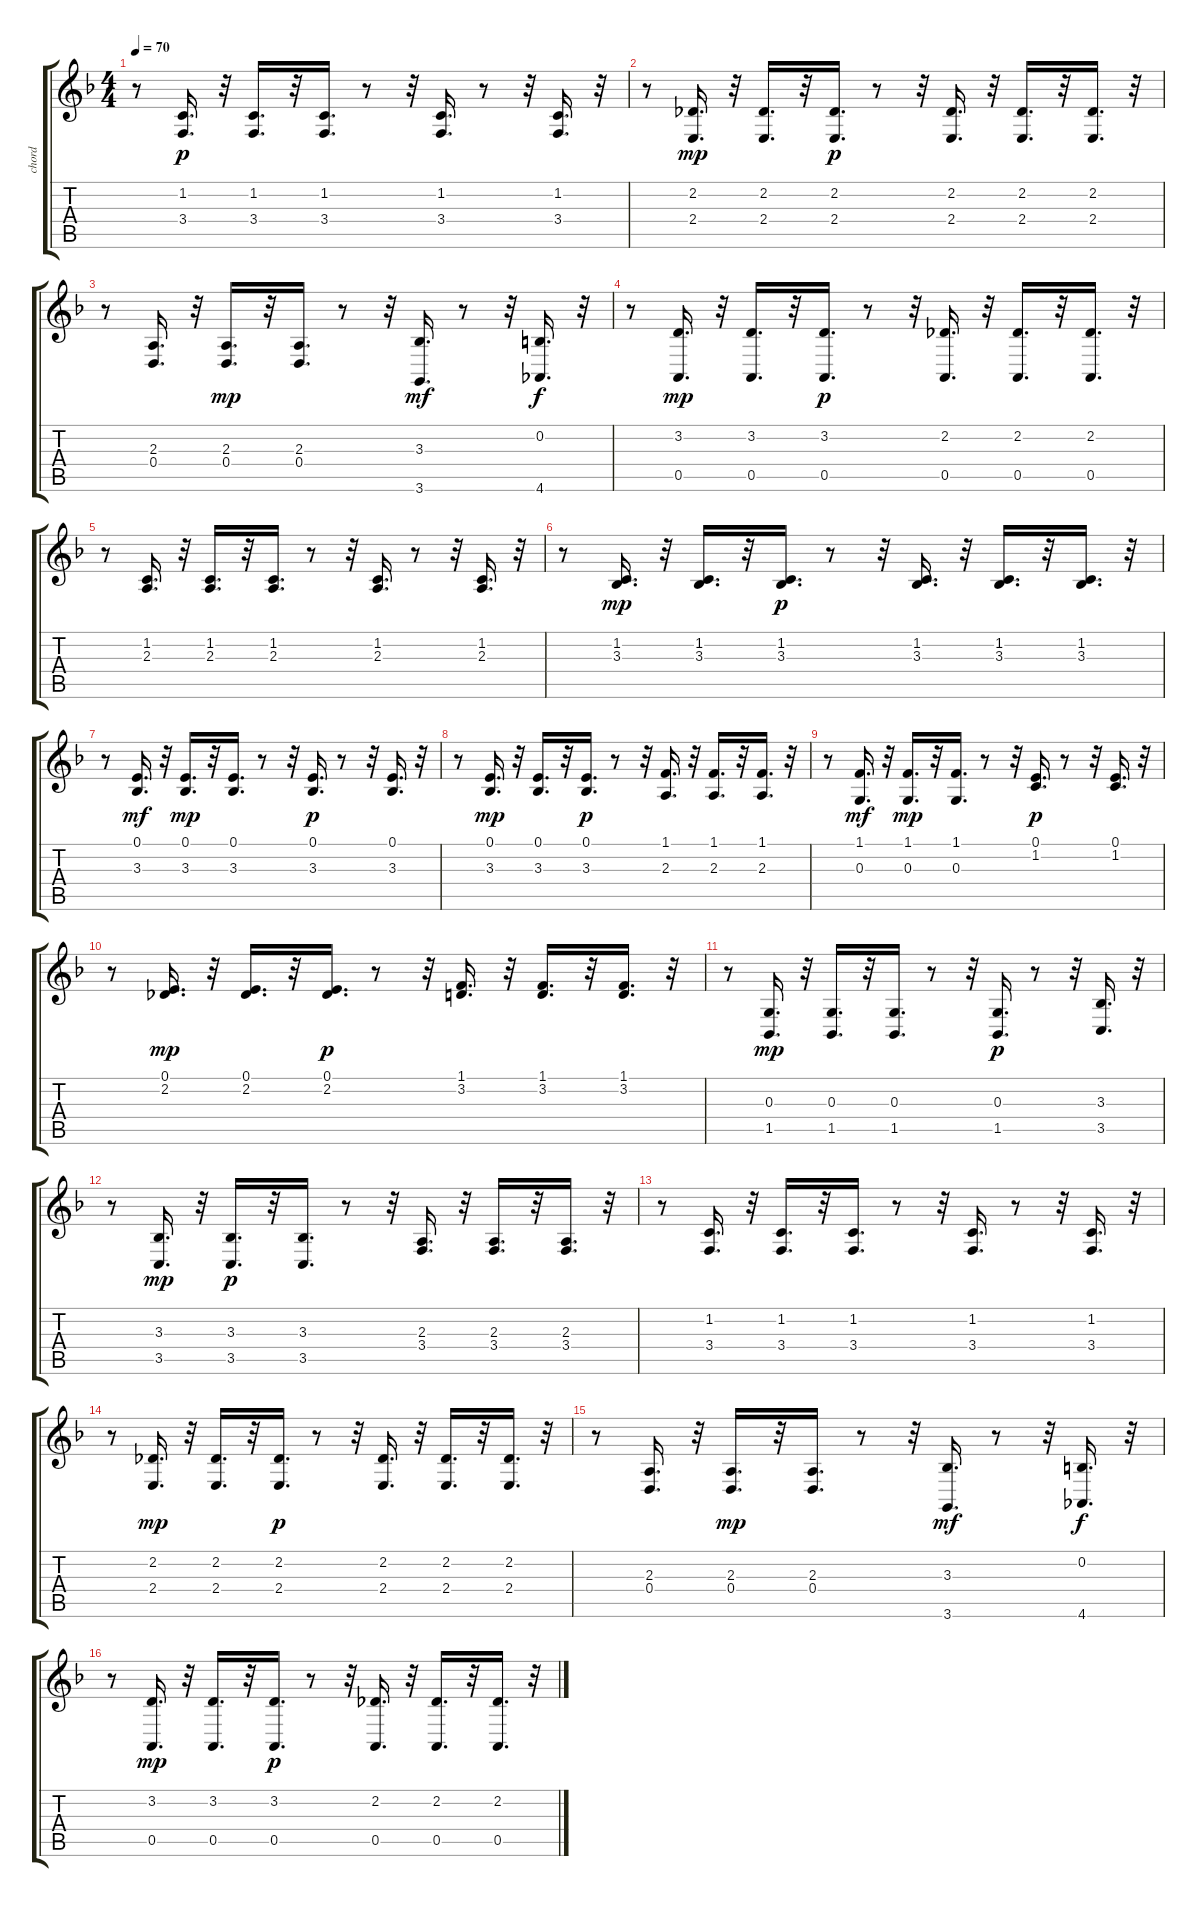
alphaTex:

\track ("chord               " "chord     ") {instrument electricgrandpiano}
\staff {score tabs}
\tuning (E4 B3 G3 D3 A2 E2) {hide}
\ts (4 4)
\tempo 70
\clef g2
\ks f
r.8{dy p} (1.2 3.4).16{d} r.32 (1.2 3.4).16{d} r.32 (1.2 3.4).16{d} r.8 r.32 (1.2 3.4).16{d} r.8 r.32 (1.2 3.4).16{d} r.32 |
r.8 (2.2 2.4).16{d dy mp} r.32 (2.2 2.4).16{d} r.32 (2.2 2.4).16{d dy p} r.8 r.32 (2.2 2.4).16{d} r.32 (2.2 2.4).16{d} r.32 (2.2 2.4).16{d} r.32 |
r.8 (2.3 0.4).16{d} r.32 (2.3 0.4).16{d dy mp} r.32 (2.3 0.4).16{d} r.8 r.32 (3.3 3.6).16{d dy mf} r.8 r.32 (0.2 4.6).16{d dy f} r.32 |
r.8 (3.2 0.5).16{d dy mp} r.32 (3.2 0.5).16{d} r.32 (3.2 0.5).16{d dy p} r.8 r.32 (2.2 0.5).16{d} r.32 (2.2 0.5).16{d} r.32 (2.2 0.5).16{d} r.32 |
r.8 (1.2 2.3).16{d} r.32 (1.2 2.3).16{d} r.32 (1.2 2.3).16{d} r.8 r.32 (1.2 2.3).16{d} r.8 r.32 (1.2 2.3).16{d} r.32 |
r.8 (1.2 3.3).16{d dy mp} r.32 (1.2 3.3).16{d} r.32 (1.2 3.3).16{d dy p} r.8 r.32 (1.2 3.3).16{d} r.32 (1.2 3.3).16{d} r.32 (1.2 3.3).16{d} r.32 |
r.8 (0.1 3.3).16{d dy mf} r.32 (0.1 3.3).16{d dy mp} r.32 (0.1 3.3).16{d} r.8 r.32 (0.1 3.3).16{d dy p} r.8 r.32 (0.1 3.3).16{d} r.32 |
r.8 (0.1 3.3).16{d dy mp} r.32 (0.1 3.3).16{d} r.32 (0.1 3.3).16{d dy p} r.8 r.32 (1.1 2.3).16{d} r.32 (1.1 2.3).16{d} r.32 (1.1 2.3).16{d} r.32 |
r.8 (1.1 0.3).16{d dy mf} r.32 (1.1 0.3).16{d dy mp} r.32 (1.1 0.3).16{d} r.8 r.32 (0.1 1.2).16{d dy p} r.8 r.32 (0.1 1.2).16{d} r.32 |
r.8 (0.1 2.2).16{d dy mp} r.32 (0.1 2.2).16{d} r.32 (0.1 2.2).16{d dy p} r.8 r.32 (1.1 3.2).16{d} r.32 (1.1 3.2).16{d} r.32 (1.1 3.2).16{d} r.32 |
r.8 (0.3 1.5).16{d dy mp} r.32 (0.3 1.5).16{d} r.32 (0.3 1.5).16{d} r.8 r.32 (0.3 1.5).16{d dy p} r.8 r.32 (3.3 3.5).16{d} r.32 |
r.8 (3.3 3.5).16{d dy mp} r.32 (3.3 3.5).16{d dy p} r.32 (3.3 3.5).16{d} r.8 r.32 (2.3 3.4).16{d} r.32 (2.3 3.4).16{d} r.32 (2.3 3.4).16{d} r.32 |
r.8 (1.2 3.4).16{d} r.32 (1.2 3.4).16{d} r.32 (1.2 3.4).16{d} r.8 r.32 (1.2 3.4).16{d} r.8 r.32 (1.2 3.4).16{d} r.32 |
r.8 (2.2 2.4).16{d dy mp} r.32 (2.2 2.4).16{d} r.32 (2.2 2.4).16{d dy p} r.8 r.32 (2.2 2.4).16{d} r.32 (2.2 2.4).16{d} r.32 (2.2 2.4).16{d} r.32 |
r.8 (2.3 0.4).16{d} r.32 (2.3 0.4).16{d dy mp} r.32 (2.3 0.4).16{d} r.8 r.32 (3.3 3.6).16{d dy mf} r.8 r.32 (0.2 4.6).16{d dy f} r.32 |
r.8 (3.2 0.5).16{d dy mp} r.32 (3.2 0.5).16{d} r.32 (3.2 0.5).16{d dy p} r.8 r.32 (2.2 0.5).16{d} r.32 (2.2 0.5).16{d} r.32 (2.2 0.5).16{d} r.32
